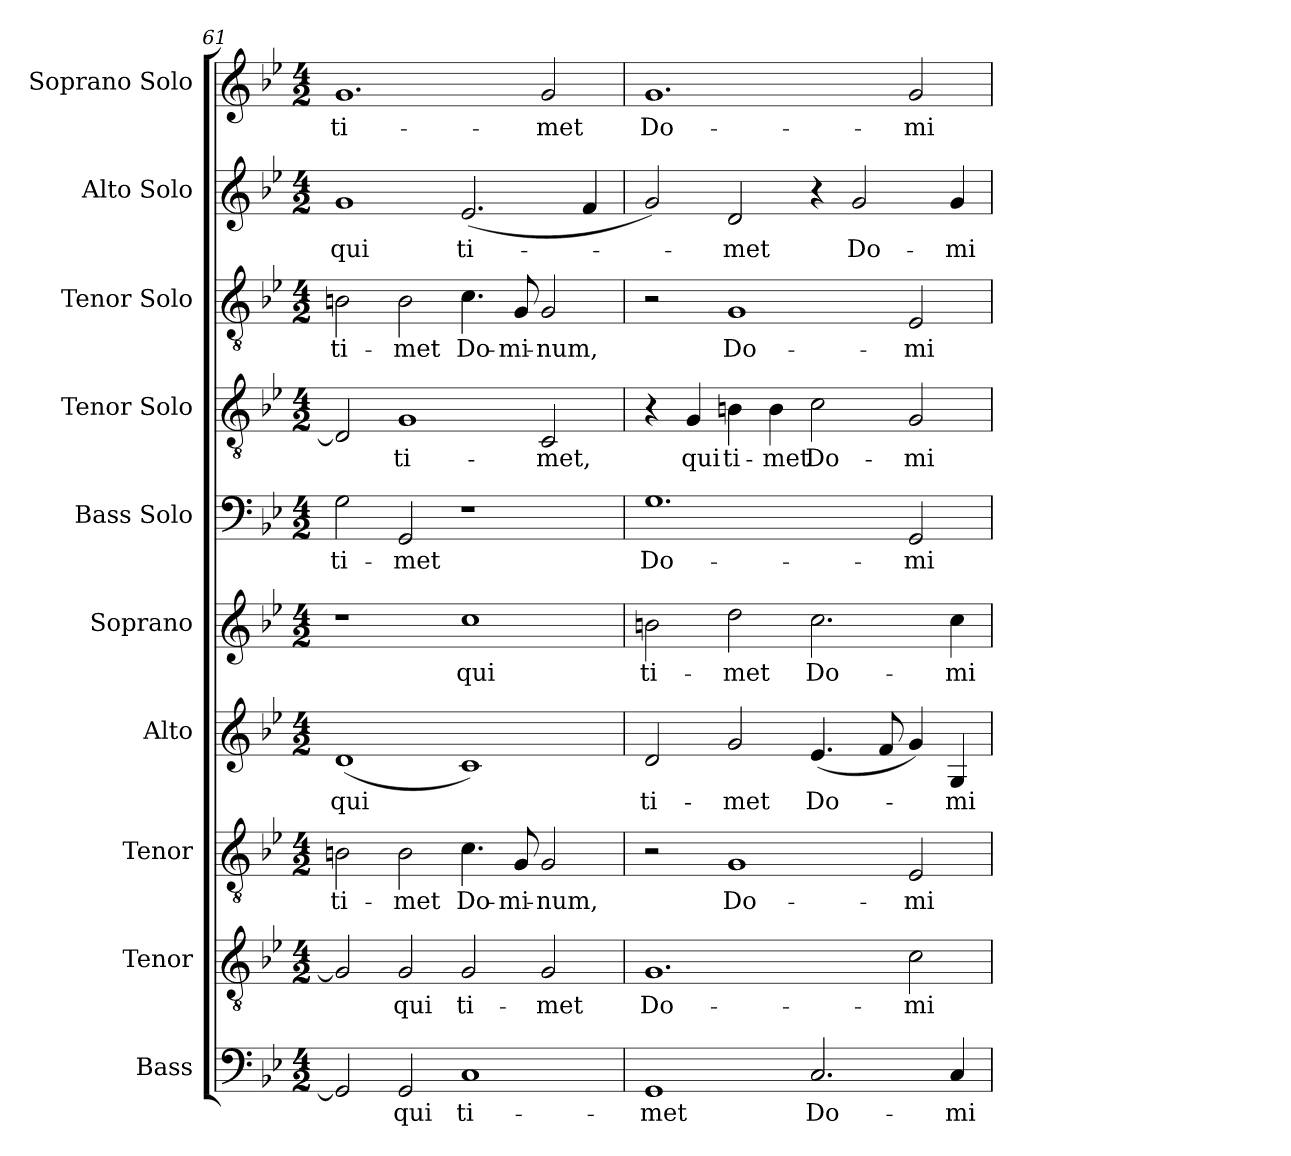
**kern	**text	**kern	**text	**kern	**text	**kern	**text	**kern	**text	**kern	**text	**kern	**text	**kern	**text	**kern	**text	**kern	**text
*part10	*part10	*part9	*part9	*part8	*part8	*part7	*part7	*part6	*part6	*part5	*part5	*part4	*part4	*part3	*part3	*part2	*part2	*part1	*part1
*staff10	*staff10	*staff9	*staff9	*staff8	*staff8	*staff7	*staff7	*staff6	*staff6	*staff5	*staff5	*staff4	*staff4	*staff3	*staff3	*staff2	*staff2	*staff1	*staff1
*I"Bass	*	*I"Tenor	*	*I"Tenor	*	*I"Alto	*	*I"Soprano	*	*I"Bass Solo	*	*I"Tenor Solo	*	*I"Tenor Solo	*	*I"Alto Solo	*	*I"Soprano Solo	*
*I'B.	*	*I'T.	*	*I'T.	*	*I'A.	*	*I'S.	*	*I'B.	*	*I'T.	*	*I'T.	*	*I'A.	*	*I'S.	*
*clefF4	*	*clefGv2	*	*clefGv2	*	*clefG2	*	*clefG2	*	*clefF4	*	*clefGv2	*	*clefGv2	*	*clefG2	*	*clefG2	*
*	*	*ITrd7c12	*	*ITrd7c12	*	*	*	*	*	*	*	*ITrd7c12	*	*ITrd7c12	*	*	*	*	*
*k[b-e-]	*	*k[b-e-]	*	*k[b-e-]	*	*k[b-e-]	*	*k[b-e-]	*	*k[b-e-]	*	*k[b-e-]	*	*k[b-e-]	*	*k[b-e-]	*	*k[b-e-]	*
*B-:	*	*B-:	*	*B-:	*	*B-:	*	*B-:	*	*B-:	*	*B-:	*	*B-:	*	*B-:	*	*B-:	*
*M4/2	*	*M4/2	*	*M4/2	*	*M4/2	*	*M4/2	*	*M4/2	*	*M4/2	*	*M4/2	*	*M4/2	*	*M4/2	*
=61	=61	=61	=61	=61	=61	=61	=61	=61	=61	=61	=61	=61	=61	=61	=61	=61	=61	=61	=61
!	!	!	!	!	!LO:LY:b:color=#000000	!	!	!	!	!	!	!	!	!	!	!	!	!	!
!	!	!	!	!	!	!	!LO:LY:b:color=#000000	!	!	!	!	!	!	!	!	!	!	!	!
!	!	!	!	!	!	!	!	!	!	!	!LO:LY:b:color=#000000	!	!	!	!	!	!	!	!
!	!	!	!	!	!	!	!	!	!	!	!	!	!	!	!LO:LY:b:color=#000000	!	!	!	!
!	!	!	!	!	!	!	!	!	!	!	!	!	!	!	!	!	!LO:LY:b:color=#000000	!	!
!	!	!	!	!	!	!	!	!	!	!	!	!	!	!	!	!	!	!	!LO:LY:b:color=#000000
2GGi/]	.	2GGi/]	.	2BBni\	ti-	(1di	qui	1r	.	2Gi\	ti-	2DDi/]	.	2BBni\	ti-	1gi	qui	1.gi	ti-
!	!LO:LY:b:color=#000000	!	!	!	!	!	!	!	!	!	!	!	!	!	!	!	!	!	!
!	!	!	!LO:LY:b:color=#000000	!	!	!	!	!	!	!	!	!	!	!	!	!	!	!	!
!	!	!	!	!	!LO:LY:b:color=#000000	!	!	!	!	!	!	!	!	!	!	!	!	!	!
!	!	!	!	!	!	!	!	!	!	!	!LO:LY:b:color=#000000	!	!	!	!	!	!	!	!
!	!	!	!	!	!	!	!	!	!	!	!	!	!LO:LY:b:color=#000000	!	!	!	!	!	!
!	!	!	!	!	!	!	!	!	!	!	!	!	!	!	!LO:LY:b:color=#000000	!	!	!	!
2GGi/	qui	2GGi/	qui	2BBi\	-met	.	.	.	.	2GGi/	-met	1GGi	ti-	2BBi\	-met	.	.	.	.
!	!LO:LY:b:color=#000000	!	!	!	!	!	!	!	!	!	!	!	!	!	!	!	!	!	!
!	!	!	!LO:LY:b:color=#000000	!	!	!	!	!	!	!	!	!	!	!	!	!	!	!	!
!	!	!	!	!	!LO:LY:b:color=#000000	!	!	!	!	!	!	!	!	!	!	!	!	!	!
!	!	!	!	!	!	!	!	!	!LO:LY:b:color=#000000	!	!	!	!	!	!	!	!	!	!
!	!	!	!	!	!	!	!	!	!	!	!	!	!	!	!LO:LY:b:color=#000000	!	!	!	!
!	!	!	!	!	!	!	!	!	!	!	!	!	!	!	!	!	!LO:LY:b:color=#000000	!	!
1Ci	ti-	2GGi/	ti-	4.Ci\	Do-	1ci)	.	1cci	qui	1r	.	.	.	4.Ci\	Do-	(2.e-i/	ti-	.	.
!	!	!	!	!	!LO:LY:b:color=#000000	!	!	!	!	!	!	!	!	!	!	!	!	!	!
!	!	!	!	!	!	!	!	!	!	!	!	!	!	!	!LO:LY:b:color=#000000	!	!	!	!
.	.	.	.	8GGi/	-mi-	.	.	.	.	.	.	.	.	8GGi/	-mi-	.	.	.	.
!	!	!	!LO:LY:b:color=#000000	!	!	!	!	!	!	!	!	!	!	!	!	!	!	!	!
!	!	!	!	!	!LO:LY:b:color=#000000	!	!	!	!	!	!	!	!	!	!	!	!	!	!
!	!	!	!	!	!	!	!	!	!	!	!	!	!LO:LY:b:color=#000000	!	!	!	!	!	!
!	!	!	!	!	!	!	!	!	!	!	!	!	!	!	!LO:LY:b:color=#000000	!	!	!	!
!	!	!	!	!	!	!	!	!	!	!	!	!	!	!	!	!	!	!	!LO:LY:b:color=#000000
.	.	2GGi/	-met	2GGi/	-num,	.	.	.	.	.	.	2CCi/	-met,	2GGi/	-num,	.	.	2gi/	-met
.	.	.	.	.	.	.	.	.	.	.	.	.	.	.	.	4fi/	.	.	.
=62	=62	=62	=62	=62	=62	=62	=62	=62	=62	=62	=62	=62	=62	=62	=62	=62	=62	=62	=62
!	!LO:LY:b:color=#000000	!	!	!	!	!	!	!	!	!	!	!	!	!	!	!	!	!	!
!	!	!	!LO:LY:b:color=#000000	!	!	!	!	!	!	!	!	!	!	!	!	!	!	!	!
!	!	!	!	!	!	!	!LO:LY:b:color=#000000	!	!	!	!	!	!	!	!	!	!	!	!
!	!	!	!	!	!	!	!	!	!LO:LY:b:color=#000000	!	!	!	!	!	!	!	!	!	!
!	!	!	!	!	!	!	!	!	!	!	!LO:LY:b:color=#000000	!	!	!	!	!	!	!	!
!	!	!	!	!	!	!	!	!	!	!	!	!	!	!	!	!	!	!	!LO:LY:b:color=#000000
1GGi	-met	1.GGi	Do-	2r	.	2di/	ti-	2bni\	ti-	1.Gi	Do-	4r	.	2r	.	2gi/)	.	1.gi	Do-
!	!	!	!	!	!	!	!	!	!	!	!	!	!LO:LY:b:color=#000000	!	!	!	!	!	!
.	.	.	.	.	.	.	.	.	.	.	.	4GGi/	qui	.	.	.	.	.	.
!	!	!	!	!	!LO:LY:b:color=#000000	!	!	!	!	!	!	!	!	!	!	!	!	!	!
!	!	!	!	!	!	!	!LO:LY:b:color=#000000	!	!	!	!	!	!	!	!	!	!	!	!
!	!	!	!	!	!	!	!	!	!LO:LY:b:color=#000000	!	!	!	!	!	!	!	!	!	!
!	!	!	!	!	!	!	!	!	!	!	!	!	!LO:LY:b:color=#000000	!	!	!	!	!	!
!	!	!	!	!	!	!	!	!	!	!	!	!	!	!	!LO:LY:b:color=#000000	!	!	!	!
!	!	!	!	!	!	!	!	!	!	!	!	!	!	!	!	!	!LO:LY:b:color=#000000	!	!
.	.	.	.	1GGi	Do-	2gi/	-met	2ddi\	-met	.	.	4BBni\	ti-	1GGi	Do-	2di/	-met	.	.
!	!	!	!	!	!	!	!	!	!	!	!	!	!LO:LY:b:color=#000000	!	!	!	!	!	!
.	.	.	.	.	.	.	.	.	.	.	.	4BBi\	-met	.	.	.	.	.	.
!	!LO:LY:b:color=#000000	!	!	!	!	!	!	!	!	!	!	!	!	!	!	!	!	!	!
!	!	!	!	!	!	!	!LO:LY:b:color=#000000	!	!	!	!	!	!	!	!	!	!	!	!
!	!	!	!	!	!	!	!	!	!LO:LY:b:color=#000000	!	!	!	!	!	!	!	!	!	!
!	!	!	!	!	!	!	!	!	!	!	!	!	!LO:LY:b:color=#000000	!	!	!	!	!	!
2.Ci/	Do-	.	.	.	.	(4.e-i/	Do-	2.cci\	Do-	.	.	2Ci\	Do-	.	.	4r	.	.	.
!	!	!	!	!	!	!	!	!	!	!	!	!	!	!	!	!	!LO:LY:b:color=#000000	!	!
.	.	.	.	.	.	.	.	.	.	.	.	.	.	.	.	2gi/	Do-	.	.
.	.	.	.	.	.	8fi/	.	.	.	.	.	.	.	.	.	.	.	.	.
!	!	!	!LO:LY:b:color=#000000	!	!	!	!	!	!	!	!	!	!	!	!	!	!	!	!
!	!	!	!	!	!LO:LY:b:color=#000000	!	!	!	!	!	!	!	!	!	!	!	!	!	!
!	!	!	!	!	!	!	!	!	!	!	!LO:LY:b:color=#000000	!	!	!	!	!	!	!	!
!	!	!	!	!	!	!	!	!	!	!	!	!	!LO:LY:b:color=#000000	!	!	!	!	!	!
!	!	!	!	!	!	!	!	!	!	!	!	!	!	!	!LO:LY:b:color=#000000	!	!	!	!
!	!	!	!	!	!	!	!	!	!	!	!	!	!	!	!	!	!	!	!LO:LY:b:color=#000000
.	.	2Ci\	-mi-	2EE-i/	-mi-	4gi/)	.	.	.	2GGi/	-mi-	2GGi/	-mi-	2EE-i/	-mi-	.	.	2gi/	-mi-
!	!LO:LY:b:color=#000000	!	!	!	!	!	!	!	!	!	!	!	!	!	!	!	!	!	!
!	!	!	!	!	!	!	!LO:LY:b:color=#000000	!	!	!	!	!	!	!	!	!	!	!	!
!	!	!	!	!	!	!	!	!	!LO:LY:b:color=#000000	!	!	!	!	!	!	!	!	!	!
!	!	!	!	!	!	!	!	!	!	!	!	!	!	!	!	!	!LO:LY:b:color=#000000	!	!
4Ci/	-mi-	.	.	.	.	4Gi/	-mi-	4cci\	-mi-	.	.	.	.	.	.	4gi/	-mi-	.	.
=	=	=	=	=	=	=	=	=	=	=	=	=	=	=	=	=	=	=	=
*-	*-	*-	*-	*-	*-	*-	*-	*-	*-	*-	*-	*-	*-	*-	*-	*-	*-	*-	*-
